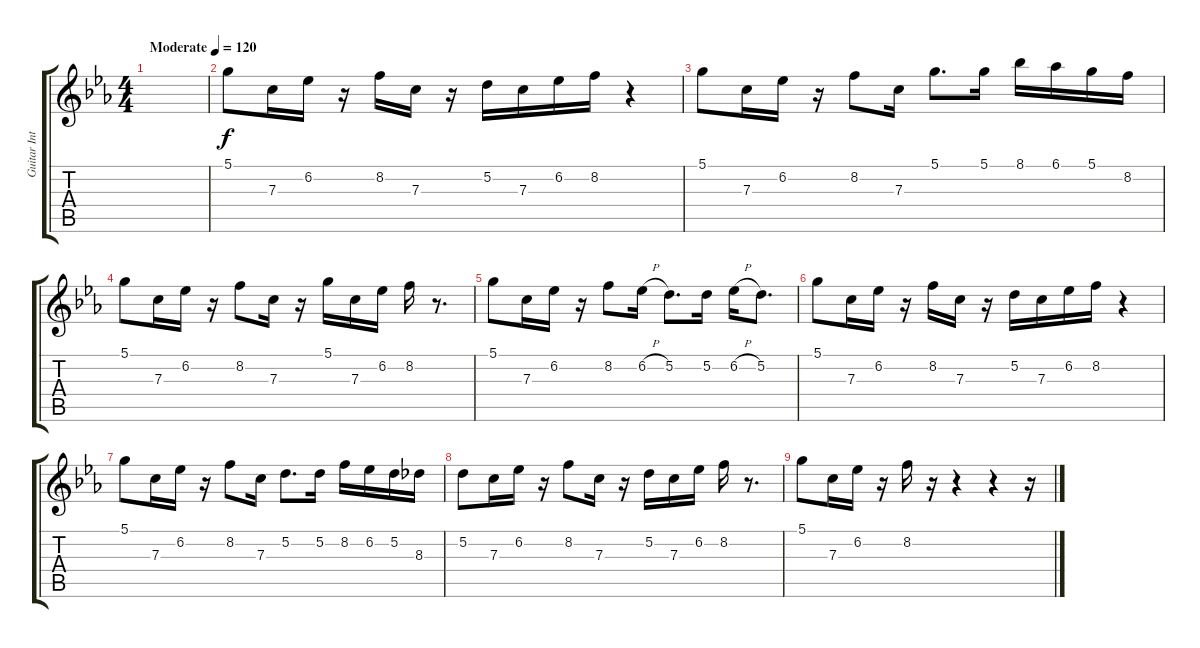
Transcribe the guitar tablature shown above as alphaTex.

\track ("Guitar Intro" "Guitar Int") {instrument distortionguitar}
\staff {score tabs}
\tuning (D4 A3 F3 C3 G2 D2) {hide}
\ts (4 4)
\tempo (120 "Moderate")
\clef g2
\ks eb
|
5.1.8 7.3.16 6.2.16 r.16 8.2.16 7.3.16 r.16 5.2.16 7.3.16 6.2.16 8.2.16 r.4 |
5.1.8 7.3.16 6.2.16 r.16 8.2.8 7.3.16 5.1.8{d} 5.1.16 8.1.16 6.1.16 5.1.16 8.2.16 |
5.1.8 7.3.16 6.2.16 r.16 8.2.8 7.3.16 r.16 5.1.16 7.3.16 6.2.16 8.2.16 r.8{d} |
5.1.8 7.3.16 6.2.16 r.16 8.2.8 6.2{h}.16 5.2.8{d} 5.2.16 6.2{h}.16 5.2.8{d} |
5.1.8 7.3.16 6.2.16 r.16 8.2.16 7.3.16 r.16 5.2.16 7.3.16 6.2.16 8.2.16 r.4 |
5.1.8 7.3.16 6.2.16 r.16 8.2.8 7.3.16 5.2.8{d} 5.2.16 8.2.16 6.2.16 5.2.16 8.3.16 |
5.2.8 7.3.16 6.2.16 r.16 8.2.8 7.3.16 r.16 5.2.16 7.3.16 6.2.16 8.2.16 r.8{d} |
5.1.8 7.3.16 6.2.16 r.16 8.2.16 r.16 r.4 r.4 r.16
